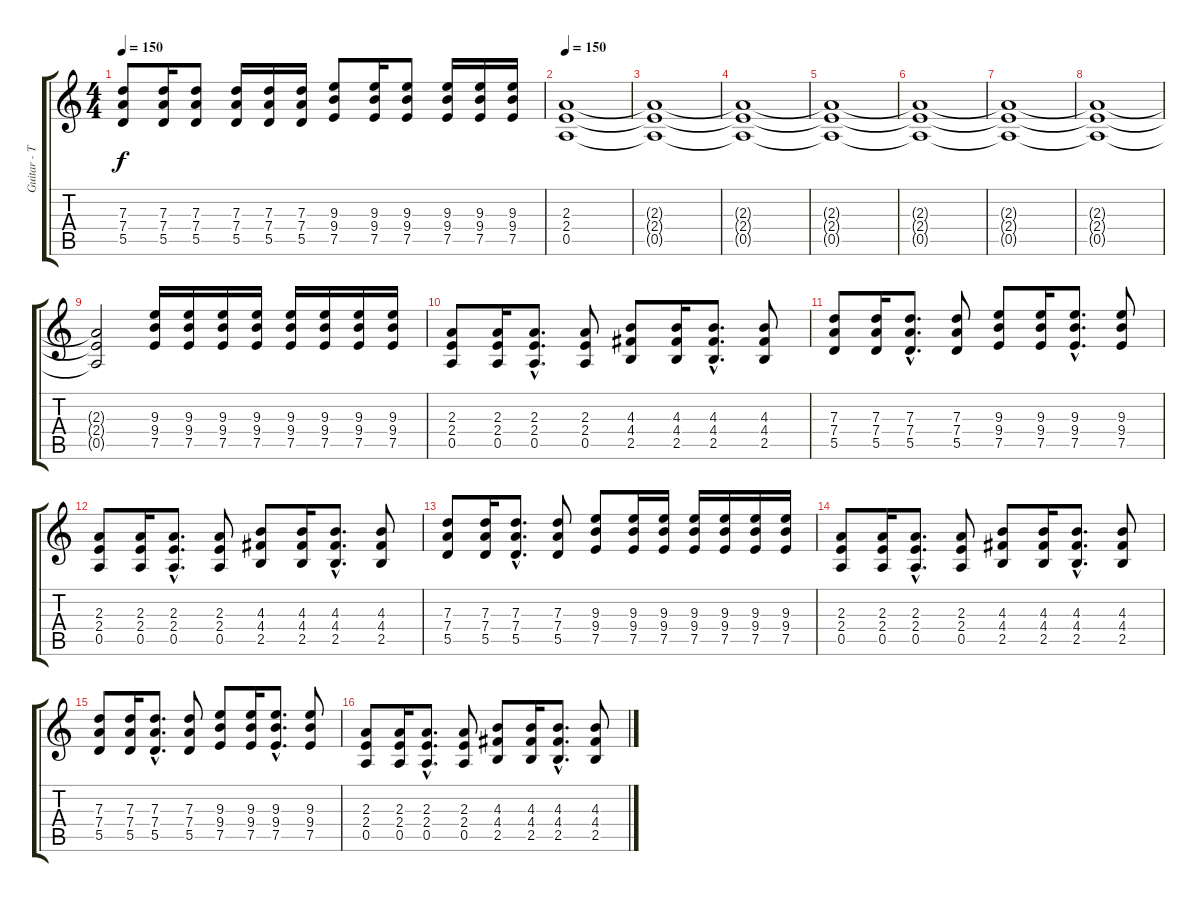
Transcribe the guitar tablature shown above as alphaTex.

\track ("Guitar - Tom Mattew Delonge" "Guitar - T") {instrument overdrivenguitar}
\staff {score tabs}
\tuning (E4 B3 G3 D3 A2 E2) {hide}
\ts (4 4)
\tempo 150
\clef g2
\ks c
(7.3 7.4 5.5).8{dy f} (7.3 7.4 5.5).16 (7.3 7.4 5.5).8 (7.3 7.4 5.5).16 (7.3 7.4 5.5).16 (7.3 7.4 5.5).16 (9.3 9.4 7.5).8 (9.3 9.4 7.5).16 (9.3 9.4 7.5).8 (9.3 9.4 7.5).16 (9.3 9.4 7.5).16 (9.3 9.4 7.5).16 |
\tempo 150
(2.3 2.4 0.5).1 |
(2.3{t} 2.4{t} 0.5{t}).1 |
(2.3{t} 2.4{t} 0.5{t}).1 |
(2.3{t} 2.4{t} 0.5{t}).1 |
(2.3{t} 2.4{t} 0.5{t}).1 |
(2.3{t} 2.4{t} 0.5{t}).1 |
(2.3{t} 2.4{t} 0.5{t}).1 |
(2.3{t} 2.4{t} 0.5{t}).2 (9.3 9.4 7.5).16 (9.3 9.4 7.5).16 (9.3 9.4 7.5).16 (9.3 9.4 7.5).16 (9.3 9.4 7.5).16 (9.3 9.4 7.5).16 (9.3 9.4 7.5).16 (9.3 9.4 7.5).16 |
(2.3 2.4 0.5).8 (2.3 2.4 0.5).16 (2.3{hac} 2.4{hac} 0.5{hac}).8{d} (2.3 2.4 0.5).8 (4.3 4.4 2.5).8 (4.3 4.4 2.5).16 (4.3{hac} 4.4{hac} 2.5{hac}).8{d} (4.3 4.4 2.5).8 |
(7.3 7.4 5.5).8 (7.3 7.4 5.5).16 (7.3{hac} 7.4{hac} 5.5{hac}).8{d} (7.3 7.4 5.5).8 (9.3 9.4 7.5).8 (9.3 9.4 7.5).16 (9.3{hac} 9.4{hac} 7.5{hac}).8{d} (9.3 9.4 7.5).8 |
(2.3 2.4 0.5).8 (2.3 2.4 0.5).16 (2.3{hac} 2.4{hac} 0.5{hac}).8{d} (2.3 2.4 0.5).8 (4.3 4.4 2.5).8 (4.3 4.4 2.5).16 (4.3{hac} 4.4{hac} 2.5{hac}).8{d} (4.3 4.4 2.5).8 |
(7.3 7.4 5.5).8 (7.3 7.4 5.5).16 (7.3{hac} 7.4{hac} 5.5{hac}).8{d} (7.3 7.4 5.5).8 (9.3 9.4 7.5).8 (9.3 9.4 7.5).16 (9.3 9.4 7.5).16 (9.3 9.4 7.5).16 (9.3 9.4 7.5).16 (9.3 9.4 7.5).16 (9.3 9.4 7.5).16 |
(2.3 2.4 0.5).8 (2.3 2.4 0.5).16 (2.3{hac} 2.4{hac} 0.5{hac}).8{d} (2.3 2.4 0.5).8 (4.3 4.4 2.5).8 (4.3 4.4 2.5).16 (4.3{hac} 4.4{hac} 2.5{hac}).8{d} (4.3 4.4 2.5).8 |
(7.3 7.4 5.5).8 (7.3 7.4 5.5).16 (7.3{hac} 7.4{hac} 5.5{hac}).8{d} (7.3 7.4 5.5).8 (9.3 9.4 7.5).8 (9.3 9.4 7.5).16 (9.3{hac} 9.4{hac} 7.5{hac}).8{d} (9.3 9.4 7.5).8 |
(2.3 2.4 0.5).8 (2.3 2.4 0.5).16 (2.3{hac} 2.4{hac} 0.5{hac}).8{d} (2.3 2.4 0.5).8 (4.3 4.4 2.5).8 (4.3 4.4 2.5).16 (4.3{hac} 4.4{hac} 2.5{hac}).8{d} (4.3 4.4 2.5).8
